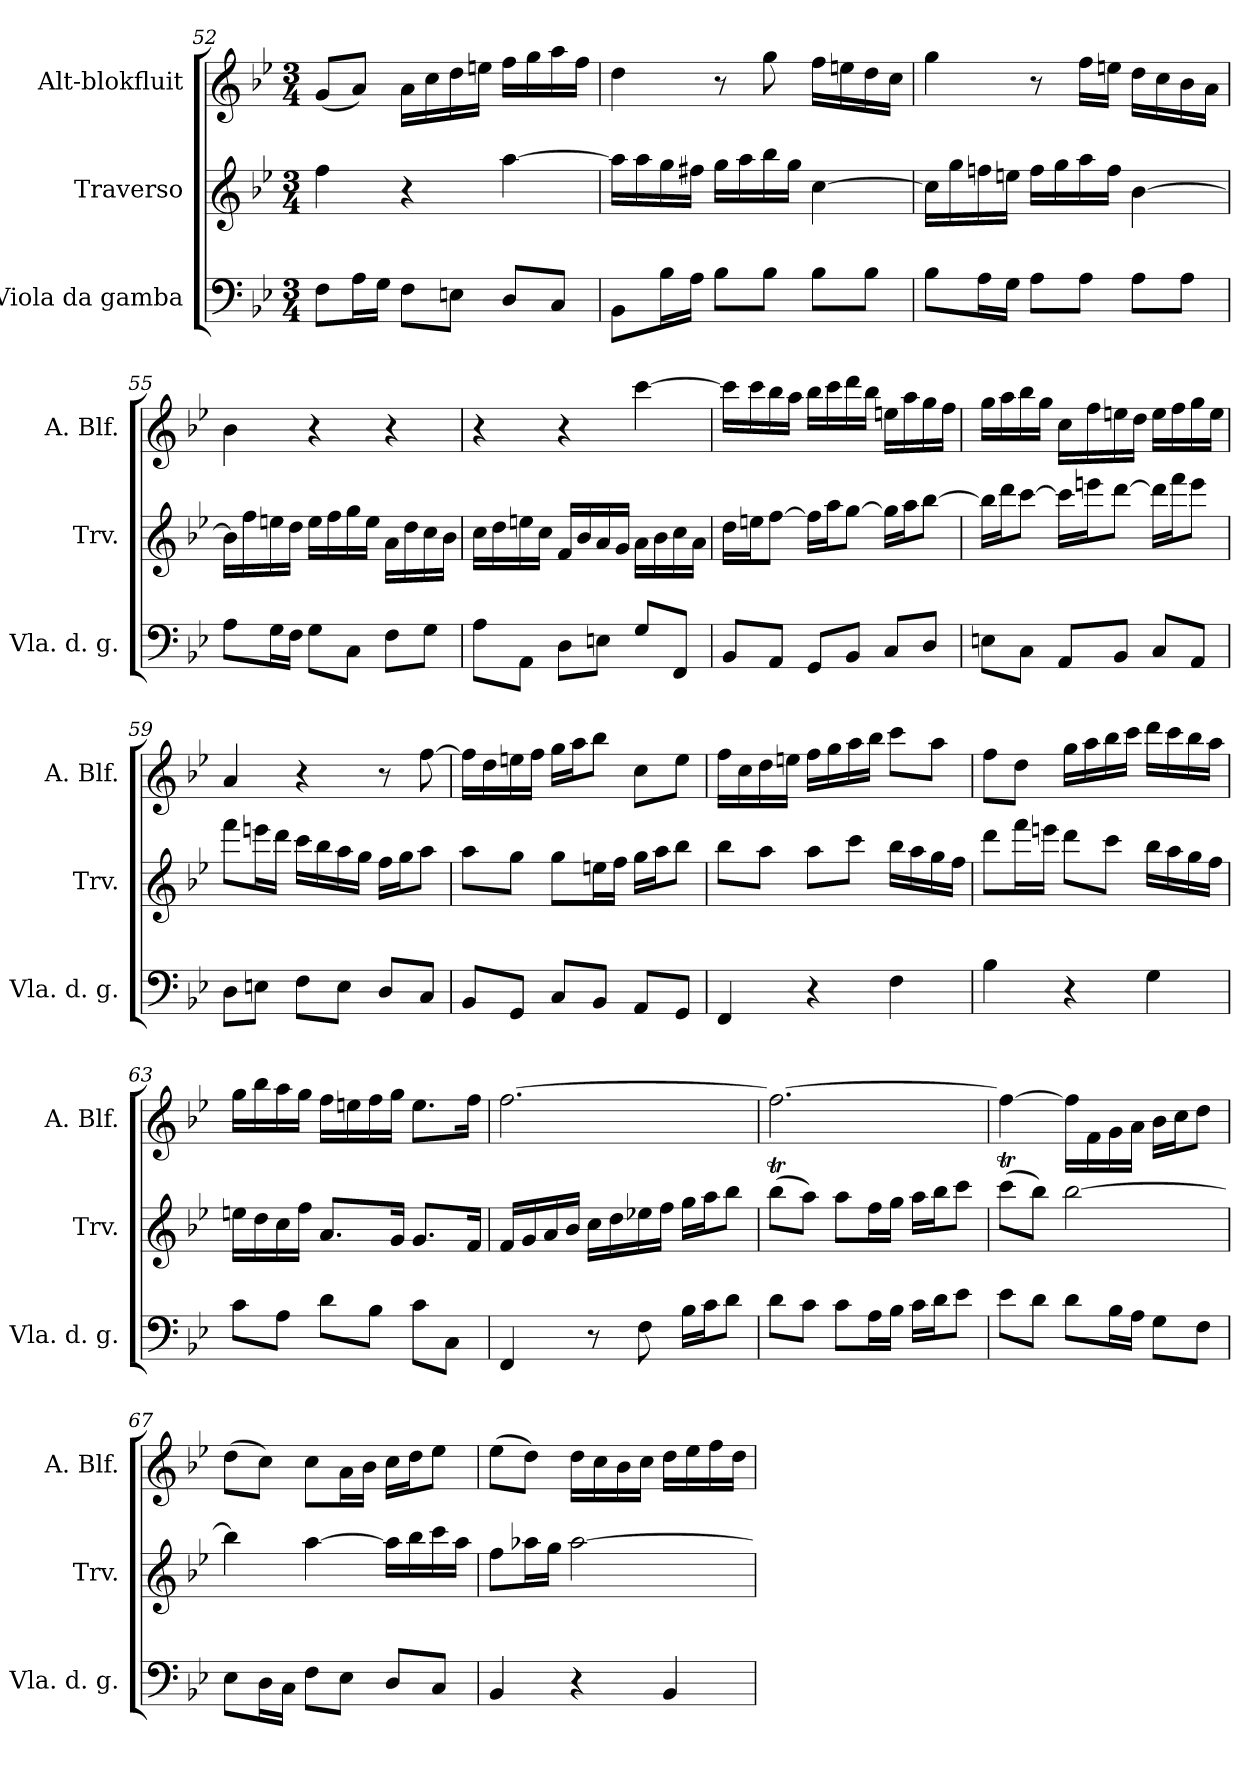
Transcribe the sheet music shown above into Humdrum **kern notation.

**kern	**kern	**kern
*part3	*part2	*part1
*staff3	*staff2	*staff1
*I"Viola da gamba	*I"Traverso	*I"Alt-blokfluit
*I'Vla. d. g.	*I'Trv.	*I'A. Blf.
!!LO:PB:g=z
*clefF4	*clefG2	*clefG2
*k[b-e-]	*k[b-e-]	*k[b-e-]
*M3/4	*M3/4	*M3/4
=52	=52	=52
8F\L	4ff\	(8g/L
16A\L	.	8a/J)
16G\JJ	.	.
8F\L	4r	16a\LL
.	.	16cc\
8En\J	.	16dd\
.	.	16een\JJ
8D/L	[4aa\	16ff\LL
.	.	16gg\
8C/J	.	16aa\
.	.	16ff\JJ
=53	=53	=53
8BB-\L	16aa\LL]	4dd\
.	16aa\	.
16B-\L	16gg\	.
16A\JJ	16ff#X\JJ	.
8B-\L	16gg\LL	8r
.	16aa\	.
8B-\J	16bb-\	8gg\
.	16gg\JJ	.
8B-\L	[4cc\	16ff\LL
.	.	16een\
8B-\J	.	16dd\
.	.	16cc\JJ
=54	=54	=54
8B-\L	16cc\LL]	4gg\
.	16gg\	.
16A\L	16ffn\	.
16G\JJ	16een\JJ	.
8A\L	16ff\LL	8r
.	16gg\	.
8A\J	16aa\	16ff\LL
.	16ff\JJ	16een\JJ
8A\L	[4b-\	16dd\LL
.	.	16cc\
8A\J	.	16b-\
.	.	16a\JJ
!!LO:LB:g=z
=55	=55	=55
8A\L	16b-\LL]	4b-\
.	16ff\	.
16G\L	16een\	.
16F\JJ	16dd\JJ	.
8G\L	16ee\LL	4r
.	16ff\	.
8C\J	16gg\	.
.	16ee\JJ	.
8F\L	16a\LL	4r
.	16dd\	.
8G\J	16cc\	.
.	16b-\JJ	.
=56	=56	=56
8A\L	16cc\LL	4r
.	16dd\	.
8AA\J	16een\	.
.	16cc\JJ	.
8D\L	16f/LL	4r
.	16b-/	.
8En\J	16a/	.
.	16g/JJ	.
8G/L	16a\LL	[4ccc\
.	16b-\	.
8FF/J	16cc\	.
.	16a\JJ	.
=57	=57	=57
8BB-/L	16dd\LL	16ccc\LL]
.	16een\J	16ccc\
8AA/J	[8ff\J	16bb-\
.	.	16aa\JJ
8GG/L	16ff\LL]	16bb-\LL
.	16aa\J	16ccc\
8BB-/J	[8gg\J	16ddd\
.	.	16bb-\JJ
8C/L	16gg\LL]	16een\LL
.	16aa\J	16aa\
8D/J	[8bb-\J	16gg\
.	.	16ff\JJ
!!LO:LB:g=z
=58	=58	=58
8En\L	16bb-\LL]	16gg\LL
.	16ddd\J	16aa\
8C\J	[8ccc\J	16bb-\
.	.	16gg\JJ
8AA/L	16ccc\LL]	16cc\LL
.	16eeen\J	16ff\
8BB-/J	[8ddd\J	16een\
.	.	16dd\JJ
8C/L	16ddd\LL]	16ee\LL
.	16fff\J	16ff\
8AA/J	8eee\J	16gg\
.	.	16ee\JJ
=59	=59	=59
8D\L	8fff\L	4a/
8En\J	16eeen\L	.
.	16ddd\JJ	.
8F\L	16ccc\LL	4r
.	16bb-\	.
8E\J	16aa\	.
.	16gg\JJ	.
8D/L	16ff\LL	8r
.	16gg\J	.
8C/J	8aa\J	[8ff\
=60	=60	=60
8BB-/L	8aa\L	16ff\LL]
.	.	16dd\
8GG/J	8gg\J	16een\
.	.	16ff\JJ
8C/L	8gg\L	16gg\LL
.	.	16aa\J
8BB-/J	16een\L	8bb-\J
.	16ff\JJ	.
8AA/L	16gg\LL	8cc\L
.	16aa\J	.
8GG/J	8bb-\J	8ee\J
!!LO:LB:g=z
=61	=61	=61
4FF/	8bb-\L	16ff\LL
.	.	16cc\
.	8aa\J	16dd\
.	.	16een\JJ
4r	8aa\L	16ff\LL
.	.	16gg\
.	8ccc\J	16aa\
.	.	16bb-\JJ
4F\	16bb-\LL	8ccc\L
.	16aa\	.
.	16gg\	8aa\J
.	16ff\JJ	.
=62	=62	=62
4B-\	8ddd\L	8ff\L
.	16fff\L	8dd\J
.	16eeen\JJ	.
4r	8ddd\L	16gg\LL
.	.	16aa\
.	8ccc\J	16bb-\
.	.	16ccc\JJ
4G\	16bb-\LL	16ddd\LL
.	16aa\	16ccc\
.	16gg\	16bb-\
.	16ff\JJ	16aa\JJ
=63	=63	=63
8c\L	16een\LL	16gg\LL
.	16dd\	16bb-\
8A\J	16cc\	16aa\
.	16ff\JJ	16gg\JJ
8d\L	8.a/L	16ff\LL
.	.	16een\
8B-\J	.	16ff\
.	16g/Jk	16gg\JJ
8c\L	8.g/L	8.ee\L
8C\J	.	.
.	16f/Jk	16ff\Jk
!!LO:PB:g=z
=64	=64	=64
4FF/	16f/LL	[2.ff\
.	16g/	.
.	16a/	.
.	16b-/JJ	.
8r	16cc\LL	.
.	16dd\	.
8F\	16ee-X\	.
.	16ff\JJ	.
16B-\LL	16gg\LL	.
16c\J	16aa\J	.
8d\J	8bb-\J	.
=65	=65	=65
8d\L	(8bb-T\L	2.ff\_
8c\J	8aa\J)	.
8c\L	8aa\L	.
16A\L	16ff\L	.
16B-\JJ	16gg\JJ	.
16c\LL	16aa\LL	.
16d\J	16bb-\J	.
8e-\J	8ccc\J	.
=66	=66	=66
8e-\L	(8cccT\L	4ff\_
8d\J	8bb-\J)	.
8d\L	[2bb-\	16ff\LL]
.	.	16f\
16B-\L	.	16g\
16A\JJ	.	16a\JJ
8G\L	.	16b-\LL
.	.	16cc\J
8F\J	.	8dd\J
!!LO:LB:g=z
=67	=67	=67
8E-\L	4bb-\]	(8dd\L
16D\L	.	8cc\J)
16C\JJ	.	.
8F\L	[4aa\	8cc\L
8E-\J	.	16a\L
.	.	16b-\JJ
8D/L	16aa\LL]	16cc\LL
.	16bb-\	16dd\J
8C/J	16ccc\	8ee-\J
.	16aa\JJ	.
=68	=68	=68
4BB-/	8ff\L	(8ee-\L
.	16aa-X\L	8dd\J)
.	16gg\JJ	.
4r	[2aa-\	16dd\LL
.	.	16cc\
.	.	16b-\
.	.	16cc\JJ
4BB-/	.	16dd\LL
.	.	16ee-\
.	.	16ff\
.	.	16dd\JJ
=	=	=
*-	*-	*-
